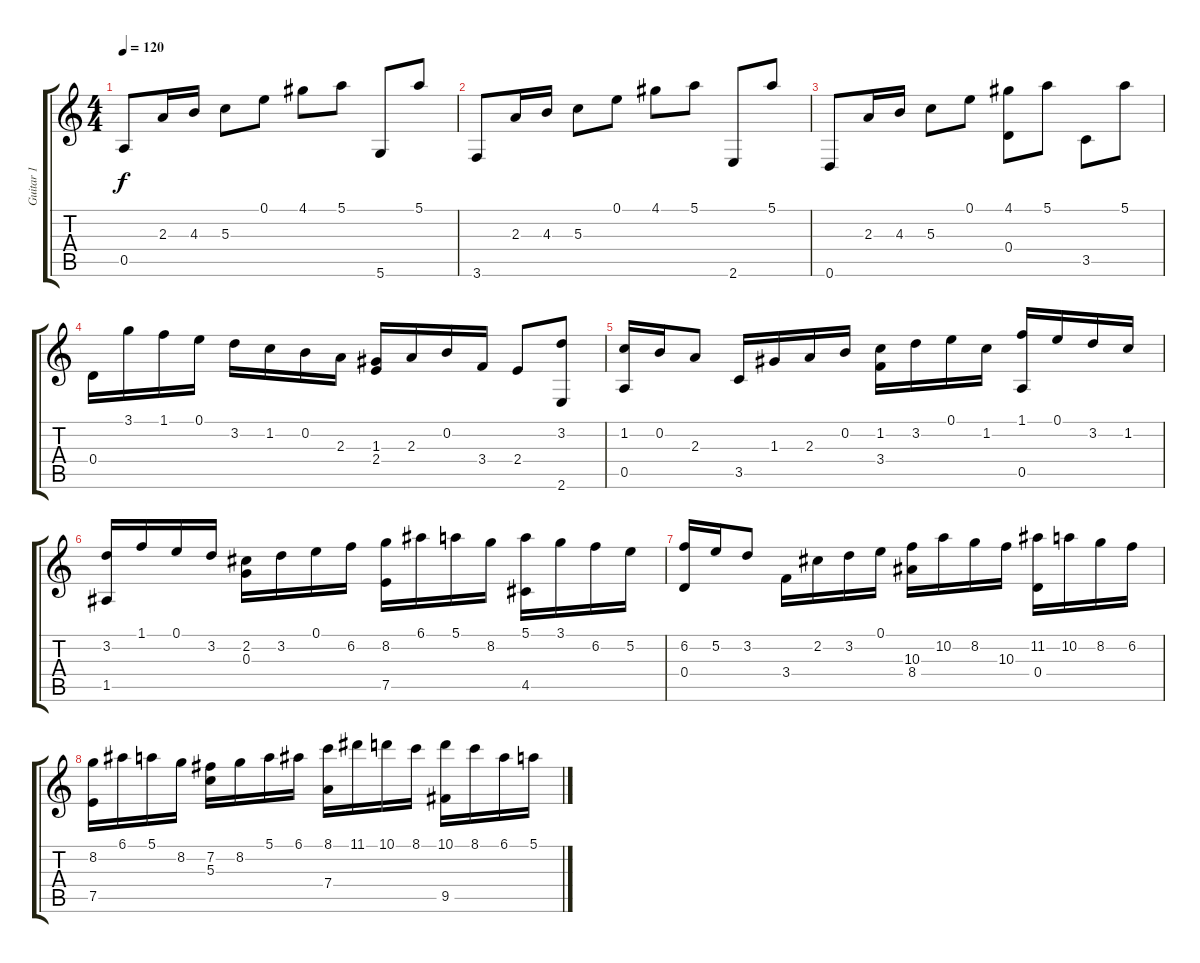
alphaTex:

\track ("Guitar 1" "Guitar 1") {instrument acousticguitarnylon}
\staff {score tabs}
\tuning (E4 B3 G3 D3 A2 D2) {hide}
\ts (4 4)
\tempo 120
\clef g2
\ks c
0.5.8{dy f} 2.3.16 4.3.16 5.3.8 0.1.8 4.1.8 5.1.8 5.6.8 5.1.8 |
3.6.8 2.3.16 4.3.16 5.3.8 0.1.8 4.1.8 5.1.8 2.6.8 5.1.8 |
0.6.8 2.3.16 4.3.16 5.3.8 0.1.8 (4.1 0.4).8 5.1.8 3.5.8 5.1.8 |
0.4.16 3.1.16 1.1.16 0.1.16 3.2.16 1.2.16 0.2.16 2.3.16 (1.3 2.4).16 2.3.16 0.2.16 3.4.16 2.4.8 (3.2 2.6).8 |
(1.2 0.5).16 0.2.16 2.3.8 3.5.16 1.3.16 2.3.16 0.2.16 (1.2 3.4).16 3.2.16 0.1.16 1.2.16 (1.1 0.5).16 0.1.16 3.2.16 1.2.16 |
(3.2 1.5).16 1.1.16 0.1.16 3.2.16 (2.2 0.3).16 3.2.16 0.1.16 6.2.16 (8.2 7.5).16 6.1.16 5.1.16 8.2.16 (5.1 4.5).16 3.1.16 6.2.16 5.2.16 |
(6.2 0.4).16 5.2.16 3.2.8 3.4.16 2.2.16 3.2.16 0.1.16 (10.3 8.4).16 10.2.16 8.2.16 10.3.16 (11.2 0.4).16 10.2.16 8.2.16 6.2.16 |
(8.2 7.5).16 6.1.16 5.1.16 8.2.16 (7.2 5.3).16 8.2.16 5.1.16 6.1.16 (8.1 7.4).16 11.1.16 10.1.16 8.1.16 (10.1 9.5).16 8.1.16 6.1.16 5.1.16
